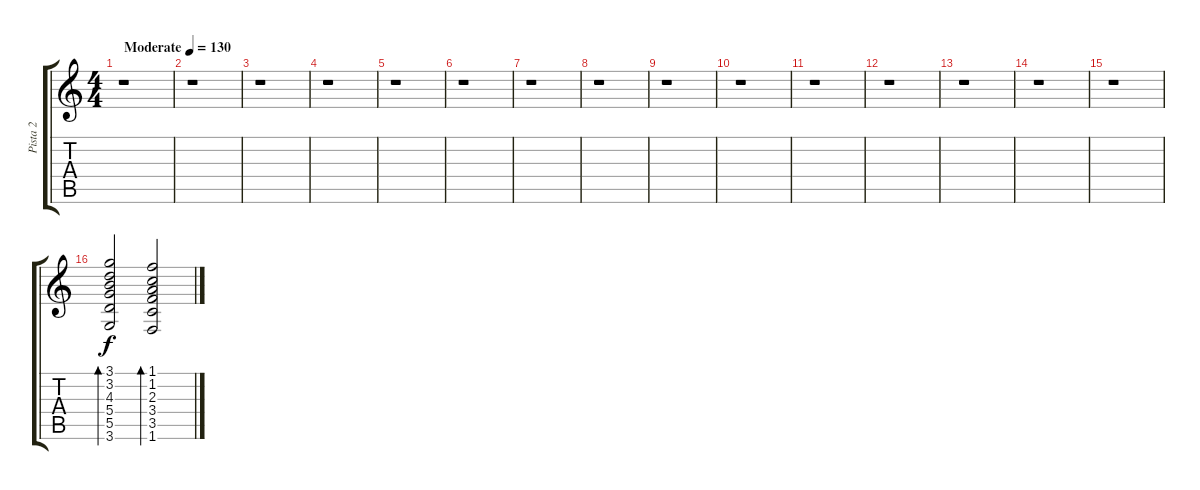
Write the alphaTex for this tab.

\track ("Pista 2" "Pista 2") {instrument acousticguitarsteel}
\staff {score tabs}
\tuning (E4 B3 G3 D3 A2 E2) {hide}
\ts (4 4)
\tempo (130 "Moderate")
\clef g2
\ks c
r.1{dy f instrument acousticguitarsteel} |
r.1 |
r.1 |
r.1 |
r.1 |
r.1 |
r.1 |
r.1 |
r.1 |
r.1 |
r.1 |
r.1 |
r.1 |
r.1 |
r.1 |
(3.1 3.2 4.3 5.4 5.5 3.6).2{bd 120} (1.1 1.2 2.3 3.4 3.5 1.6).2{bd 120}
